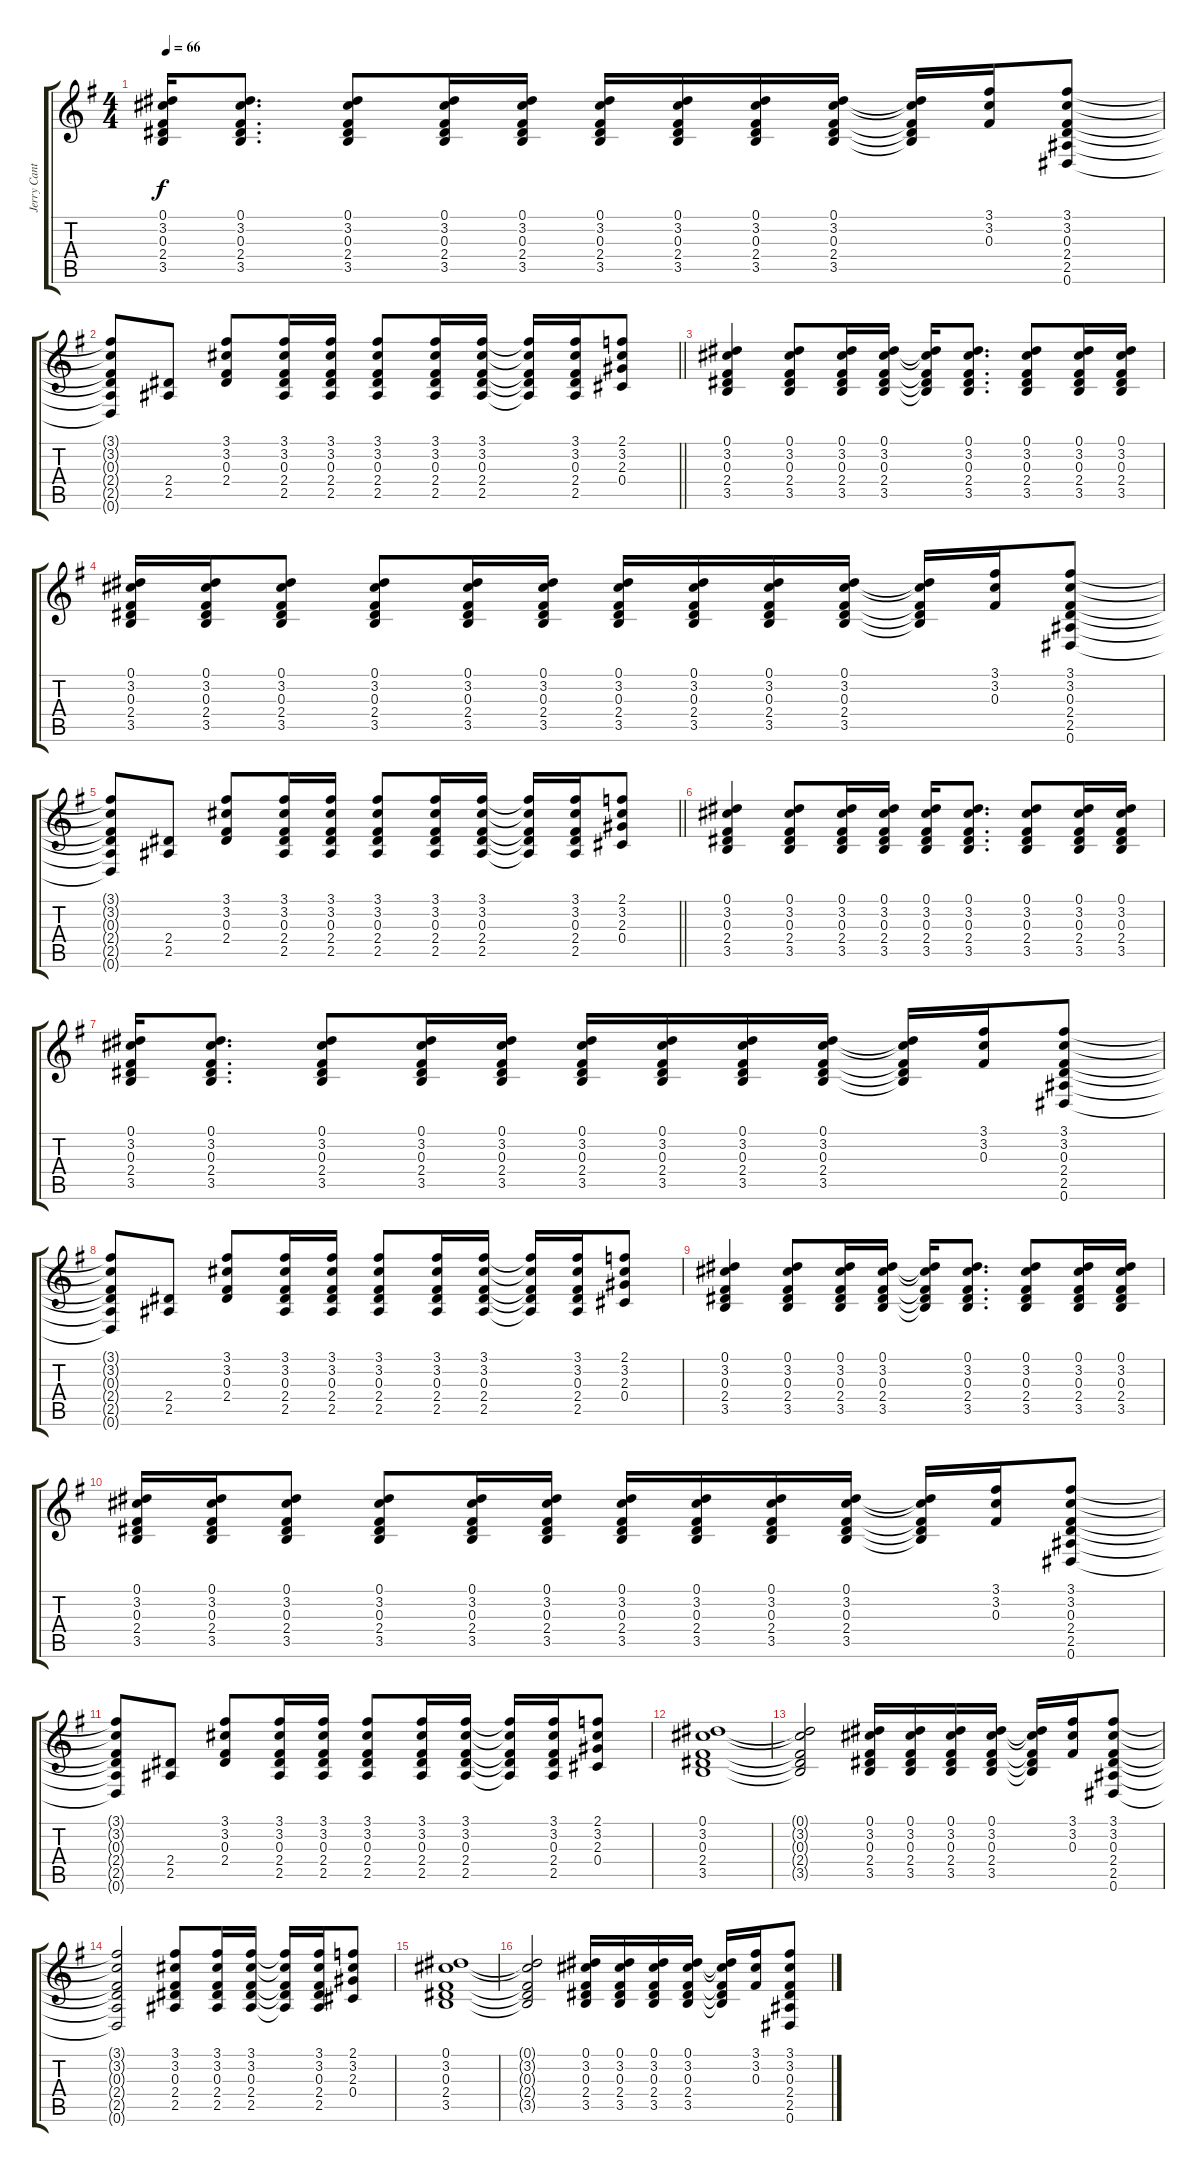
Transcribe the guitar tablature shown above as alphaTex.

\track ("Jerry Cantrell - Guitar 1" "Jerry Cant") {instrument acousticguitarnylon}
\staff {score tabs}
\tuning (Eb4 Bb3 Gb3 Db3 Ab2 Eb2) {hide}
\ts (4 4)
\tempo 66
\clef g2
\ks eminor
(0.1 3.2 0.3 2.4 3.5).16{dy f} (0.1 3.2 0.3 2.4 3.5).8{d} (0.1 3.2 0.3 2.4 3.5).8 (0.1 3.2 0.3 2.4 3.5).16 (0.1 3.2 0.3 2.4 3.5).16 (0.1 3.2 0.3 2.4 3.5).16 (0.1 3.2 0.3 2.4 3.5).16 (0.1 3.2 0.3 2.4 3.5).16 (0.1 3.2 0.3 2.4 3.5).16 (0.1{t} 3.2{t} 0.3{t} 2.4{t} 3.5{t}).16 (3.1 3.2 0.3).16 (3.1 3.2 0.3 2.4 2.5 0.6).8 |
\barLineRight lightlight
(3.1{t} 3.2{t} 0.3{t} 2.4{t} 2.5{t} 0.6{t}).8 (2.4 2.5).8 (3.1 3.2 0.3 2.4).8 (3.1 3.2 0.3 2.4 2.5).16 (3.1 3.2 0.3 2.4 2.5).16 (3.1 3.2 0.3 2.4 2.5).8 (3.1 3.2 0.3 2.4 2.5).16 (3.1 3.2 0.3 2.4 2.5).16 (3.1{t} 3.2{t} 0.3{t} 2.4{t} 2.5{t}).16 (3.1 3.2 0.3 2.4 2.5).16 (2.1 3.2 2.3 0.4).8 |
(0.1 3.2 0.3 2.4 3.5).4 (0.1 3.2 0.3 2.4 3.5).8 (0.1 3.2 0.3 2.4 3.5).16 (0.1 3.2 0.3 2.4 3.5).16 (0.1{t} 3.2{t} 0.3{t} 2.4{t} 3.5{t}).16 (0.1 3.2 0.3 2.4 3.5).8{d} (0.1 3.2 0.3 2.4 3.5).8 (0.1 3.2 0.3 2.4 3.5).16 (0.1 3.2 0.3 2.4 3.5).16 |
(0.1 3.2 0.3 2.4 3.5).16 (0.1 3.2 0.3 2.4 3.5).16 (0.1 3.2 0.3 2.4 3.5).8 (0.1 3.2 0.3 2.4 3.5).8 (0.1 3.2 0.3 2.4 3.5).16 (0.1 3.2 0.3 2.4 3.5).16 (0.1 3.2 0.3 2.4 3.5).16 (0.1 3.2 0.3 2.4 3.5).16 (0.1 3.2 0.3 2.4 3.5).16 (0.1 3.2 0.3 2.4 3.5).16 (0.1{t} 3.2{t} 0.3{t} 2.4{t} 3.5{t}).16 (3.1 3.2 0.3).16 (3.1 3.2 0.3 2.4 2.5 0.6).8 |
\barLineRight lightlight
(3.1{t} 3.2{t} 0.3{t} 2.4{t} 2.5{t} 0.6{t}).8 (2.4 2.5).8 (3.1 3.2 0.3 2.4).8 (3.1 3.2 0.3 2.4 2.5).16 (3.1 3.2 0.3 2.4 2.5).16 (3.1 3.2 0.3 2.4 2.5).8 (3.1 3.2 0.3 2.4 2.5).16 (3.1 3.2 0.3 2.4 2.5).16 (3.1{t} 3.2{t} 0.3{t} 2.4{t} 2.5{t}).16 (3.1 3.2 0.3 2.4 2.5).16 (2.1 3.2 2.3 0.4).8 |
(0.1 3.2 0.3 2.4 3.5).4 (0.1 3.2 0.3 2.4 3.5).8 (0.1 3.2 0.3 2.4 3.5).16 (0.1 3.2 0.3 2.4 3.5).16 (0.1 3.2 0.3 2.4 3.5).16 (0.1 3.2 0.3 2.4 3.5).8{d} (0.1 3.2 0.3 2.4 3.5).8 (0.1 3.2 0.3 2.4 3.5).16 (0.1 3.2 0.3 2.4 3.5).16 |
(0.1 3.2 0.3 2.4 3.5).16 (0.1 3.2 0.3 2.4 3.5).8{d} (0.1 3.2 0.3 2.4 3.5).8 (0.1 3.2 0.3 2.4 3.5).16 (0.1 3.2 0.3 2.4 3.5).16 (0.1 3.2 0.3 2.4 3.5).16 (0.1 3.2 0.3 2.4 3.5).16 (0.1 3.2 0.3 2.4 3.5).16 (0.1 3.2 0.3 2.4 3.5).16 (0.1{t} 3.2{t} 0.3{t} 2.4{t} 3.5{t}).16 (3.1 3.2 0.3).16 (3.1 3.2 0.3 2.4 2.5 0.6).8 |
(3.1{t} 3.2{t} 0.3{t} 2.4{t} 2.5{t} 0.6{t}).8 (2.4 2.5).8 (3.1 3.2 0.3 2.4).8 (3.1 3.2 0.3 2.4 2.5).16 (3.1 3.2 0.3 2.4 2.5).16 (3.1 3.2 0.3 2.4 2.5).8 (3.1 3.2 0.3 2.4 2.5).16 (3.1 3.2 0.3 2.4 2.5).16 (3.1{t} 3.2{t} 0.3{t} 2.4{t} 2.5{t}).16 (3.1 3.2 0.3 2.4 2.5).16 (2.1 3.2 2.3 0.4).8 |
(0.1 3.2 0.3 2.4 3.5).4 (0.1 3.2 0.3 2.4 3.5).8 (0.1 3.2 0.3 2.4 3.5).16 (0.1 3.2 0.3 2.4 3.5).16 (0.1{t} 3.2{t} 0.3{t} 2.4{t} 3.5{t}).16 (0.1 3.2 0.3 2.4 3.5).8{d} (0.1 3.2 0.3 2.4 3.5).8 (0.1 3.2 0.3 2.4 3.5).16 (0.1 3.2 0.3 2.4 3.5).16 |
(0.1 3.2 0.3 2.4 3.5).16 (0.1 3.2 0.3 2.4 3.5).16 (0.1 3.2 0.3 2.4 3.5).8 (0.1 3.2 0.3 2.4 3.5).8 (0.1 3.2 0.3 2.4 3.5).16 (0.1 3.2 0.3 2.4 3.5).16 (0.1 3.2 0.3 2.4 3.5).16 (0.1 3.2 0.3 2.4 3.5).16 (0.1 3.2 0.3 2.4 3.5).16 (0.1 3.2 0.3 2.4 3.5).16 (0.1{t} 3.2{t} 0.3{t} 2.4{t} 3.5{t}).16 (3.1 3.2 0.3).16 (3.1 3.2 0.3 2.4 2.5 0.6).8 |
(3.1{t} 3.2{t} 0.3{t} 2.4{t} 2.5{t} 0.6{t}).8 (2.4 2.5).8 (3.1 3.2 0.3 2.4).8 (3.1 3.2 0.3 2.4 2.5).16 (3.1 3.2 0.3 2.4 2.5).16 (3.1 3.2 0.3 2.4 2.5).8 (3.1 3.2 0.3 2.4 2.5).16 (3.1 3.2 0.3 2.4 2.5).16 (3.1{t} 3.2{t} 0.3{t} 2.4{t} 2.5{t}).16 (3.1 3.2 0.3 2.4 2.5).16 (2.1 3.2 2.3 0.4).8 |
(0.1 3.2 0.3 2.4 3.5).1 |
(0.1{t} 3.2{t} 0.3{t} 2.4{t} 3.5{t}).2 (0.1 3.2 0.3 2.4 3.5).16 (0.1 3.2 0.3 2.4 3.5).16 (0.1 3.2 0.3 2.4 3.5).16 (0.1 3.2 0.3 2.4 3.5).16 (0.1{t} 3.2{t} 0.3{t} 2.4{t} 3.5{t}).16 (3.1 3.2 0.3).16 (3.1 3.2 0.3 2.4 2.5 0.6).8 |
(3.1{t} 3.2{t} 0.3{t} 2.4{t} 2.5{t} 0.6{t}).2 (3.1 3.2 0.3 2.4 2.5).8 (3.1 3.2 0.3 2.4 2.5).16 (3.1 3.2 0.3 2.4 2.5).16 (3.1{t} 3.2{t} 0.3{t} 2.4{t} 2.5{t}).16 (3.1 3.2 0.3 2.4 2.5).16 (2.1 3.2 2.3 0.4).8 |
(0.1 3.2 0.3 2.4 3.5).1 |
(0.1{t} 3.2{t} 0.3{t} 2.4{t} 3.5{t}).2 (0.1 3.2 0.3 2.4 3.5).16 (0.1 3.2 0.3 2.4 3.5).16 (0.1 3.2 0.3 2.4 3.5).16 (0.1 3.2 0.3 2.4 3.5).16 (0.1{t} 3.2{t} 0.3{t} 2.4{t} 3.5{t}).16 (3.1 3.2 0.3).16 (3.1 3.2 0.3 2.4 2.5 0.6).8
